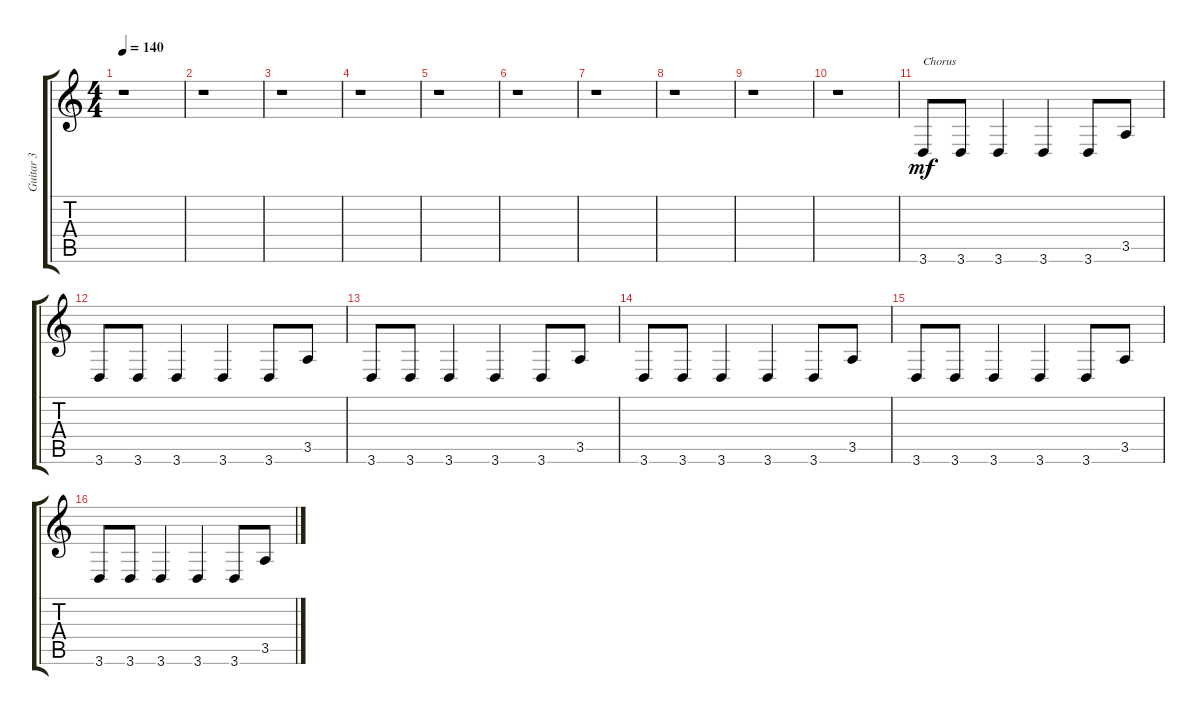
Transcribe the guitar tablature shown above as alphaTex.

\track ("Guitar 3" "Guitar 3") {instrument distortionguitar}
\staff {score tabs}
\tuning (Db4 Ab3 E3 B2 Gb2 B1) {hide}
\ts (4 4)
\tempo 140
\clef g2
\ks c
r.1{dy f} |
r.1 |
r.1 |
r.1 |
r.1 |
r.1 |
r.1 |
r.1 |
r.1 |
r.1 |
3.6.8{txt "Chorus" dy mf} 3.6.8 3.6.4 3.6.4 3.6.8 3.5.8 |
3.6.8 3.6.8 3.6.4 3.6.4 3.6.8 3.5.8 |
3.6.8 3.6.8 3.6.4 3.6.4 3.6.8 3.5.8 |
3.6.8 3.6.8 3.6.4 3.6.4 3.6.8 3.5.8 |
3.6.8 3.6.8 3.6.4 3.6.4 3.6.8 3.5.8 |
3.6.8 3.6.8 3.6.4 3.6.4 3.6.8 3.5.8
